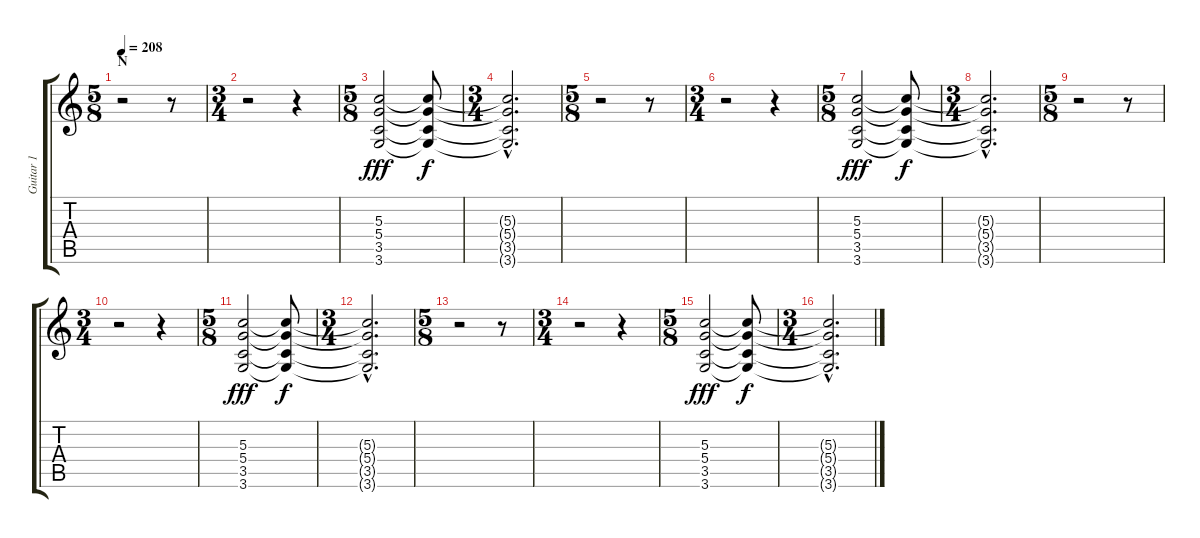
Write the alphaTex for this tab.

\track ("Guitar 1" "Guitar 1") {instrument electricguitarclean}
\staff {score tabs}
\tuning (E4 B3 G3 D3 A2 E2) {hide}
\ts (5 8)
\section ("" "N")
\tempo 208
\clef g2
\ks c
r.2{dy fff} r.8 |
\ts (3 4)
r.2 r.4 |
\ts (5 8)
(5.3 5.4 3.5 3.6).2 (5.3{t} 5.4{t} 3.5{t} 3.6{t}).8{dy f} |
\ts (3 4)
(5.3{hac t} 5.4{hac t} 3.5{hac t} 3.6{hac t}).2{d} |
\ts (5 8)
r.2 r.8 |
\ts (3 4)
r.2 r.4 |
\ts (5 8)
(5.3 5.4 3.5 3.6).2{dy fff} (5.3{t} 5.4{t} 3.5{t} 3.6{t}).8{dy f} |
\ts (3 4)
(5.3{hac t} 5.4{hac t} 3.5{hac t} 3.6{hac t}).2{d} |
\ts (5 8)
r.2 r.8 |
\ts (3 4)
r.2 r.4 |
\ts (5 8)
(5.3 5.4 3.5 3.6).2{dy fff} (5.3{t} 5.4{t} 3.5{t} 3.6{t}).8{dy f} |
\ts (3 4)
(5.3{hac t} 5.4{hac t} 3.5{hac t} 3.6{hac t}).2{d} |
\ts (5 8)
r.2 r.8 |
\ts (3 4)
r.2 r.4 |
\ts (5 8)
(5.3 5.4 3.5 3.6).2{dy fff} (5.3{t} 5.4{t} 3.5{t} 3.6{t}).8{dy f} |
\ts (3 4)
(5.3{hac t} 5.4{hac t} 3.5{hac t} 3.6{hac t}).2{d}
